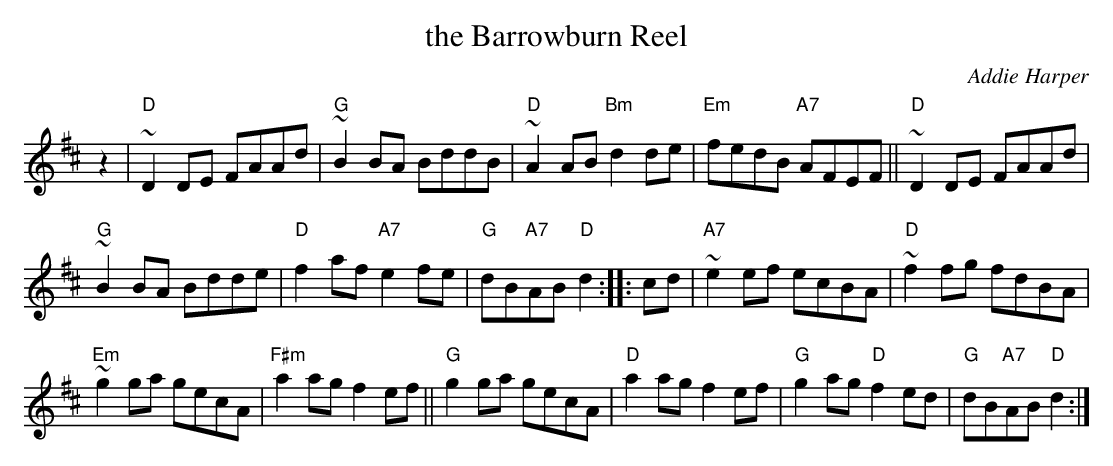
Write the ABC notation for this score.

X:1
T: the Barrowburn Reel
C: Addie Harper
L: 1/8
K: D
z2 |  "D"~D2DE FAAd | "G"~B2BA BddB | "D"~A2AB "Bm"d2de | "Em"fedB "A7"AFEF ||  "D"~D2DE FAAd |
"G"~B2BA Bdde | "D"f2af "A7"e2fe | "G"dB"A7"AB "D"d2 :: cd | "A7"~e2ef ecBA | "D"~f2fg fdBA |
"Em"~g2ga gecA | "F#m"a2ag f2ef || "G"g2ga gecA | "D"a2ag f2ef | "G"g2ag "D"f2ed | "G"dB"A7"AB "D"d2 :|
